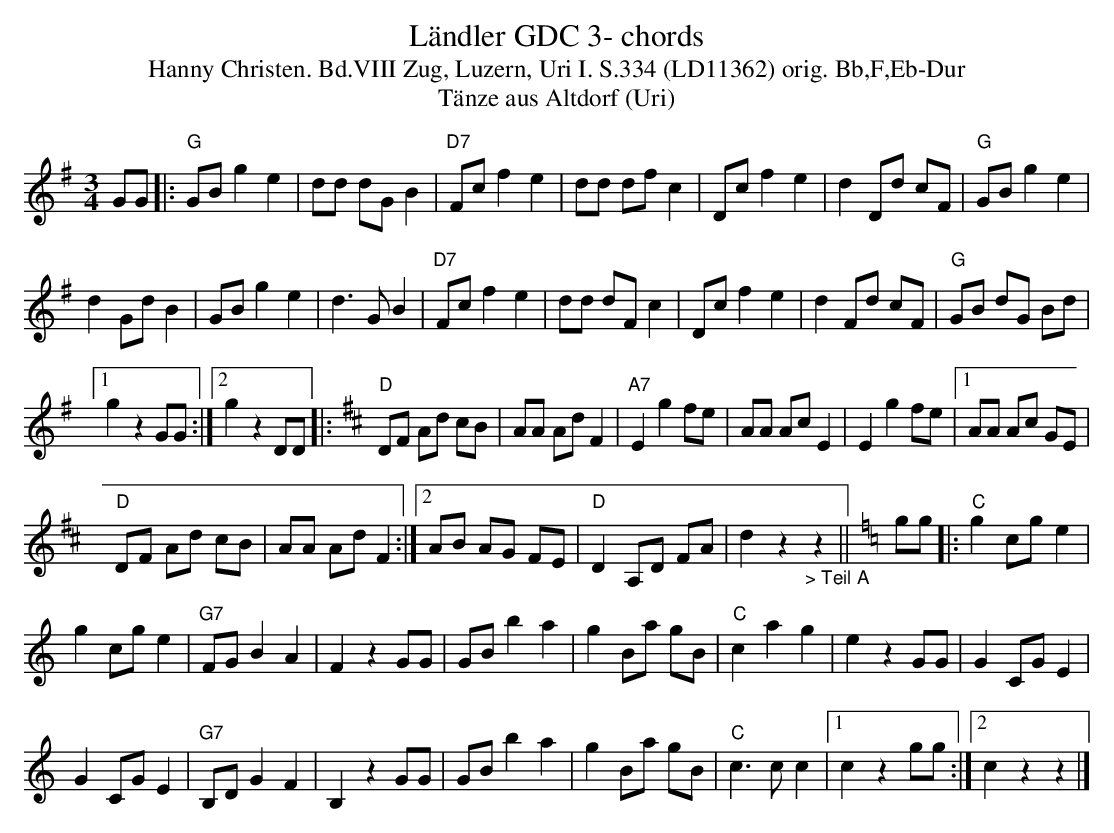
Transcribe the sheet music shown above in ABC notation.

X:1
T:L\"andler GDC 3- chords
T:Hanny Christen. Bd.VIII Zug, Luzern, Uri I. S.334 (LD11362) orig. Bb,F,Eb-Dur
T:T\"anze aus Altdorf (Uri)
M:3/4
L:1/8
K:Gmaj%%MIDI gchordon
GG |: "G"GB g2e2 | dd dG B2 | "D7"Fc f2e2 | dd df c2 | Dc f2e2 | d2 Dd cF | "G"GB g2e2 |
d2GdB2 | GB g2e2 | d3GB2 | "D7"Fc f2e2 | dd dF c2 | Dc f2e2 | d2 Fd cF | "G"GB dG Bd |1
g2z2GG :|2 g2z2DD |: [K:Dmaj] "D"DF Ad cB | AA AdF2 | "A7"E2g2fe | AA Ac E2 | E2g2fe |1 AA Ac GE |
"D"DF Ad cB | AA AdF2 :|2 AB AG FE | "D"D2 A,D FA | d2z2"_> Teil A"z2 || [K:Cmaj] gg |: "C"g2 cg e2 |
g2 cg e2 | "G7"FG B2A2 | F2z2GG | GB b2a2 | g2 Ba gB | "C"c2a2g2 | e2z2GG | G2CG E2 |
G2CGE2 | "G7"B,D G2F2 | B,2z2GG | GB b2a2 | g2 Ba gB | "C"c3cc2 |1 c2z2gg :|2 c2z2z2 |]
